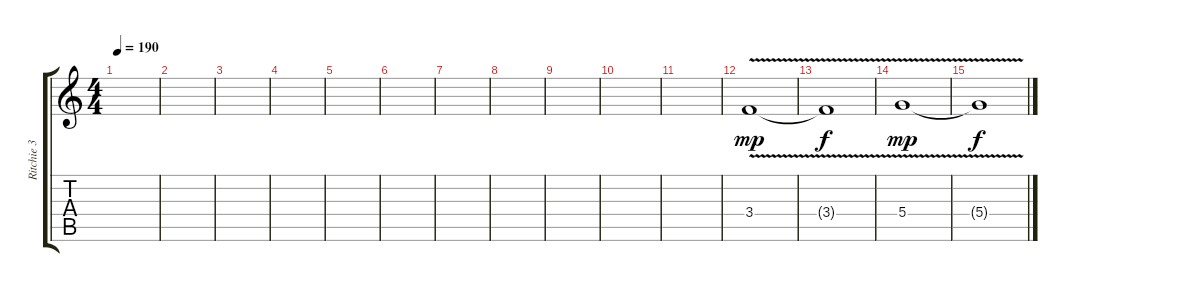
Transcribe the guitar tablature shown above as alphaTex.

\track ("Ritchie 3" "Ritchie 3") {instrument overdrivenguitar}
\staff {score tabs}
\tuning (E4 B3 G3 D3 A2 E2) {hide}
\ts (4 4)
\tempo 190
\clef g2
\ks c
|
|
|
|
|
|
|
|
|
|
|
3.4{v}.1{dy mp} |
3.4{t}.1{dy f} |
5.4{v}.1{dy mp} |
5.4{t}.1{dy f}
